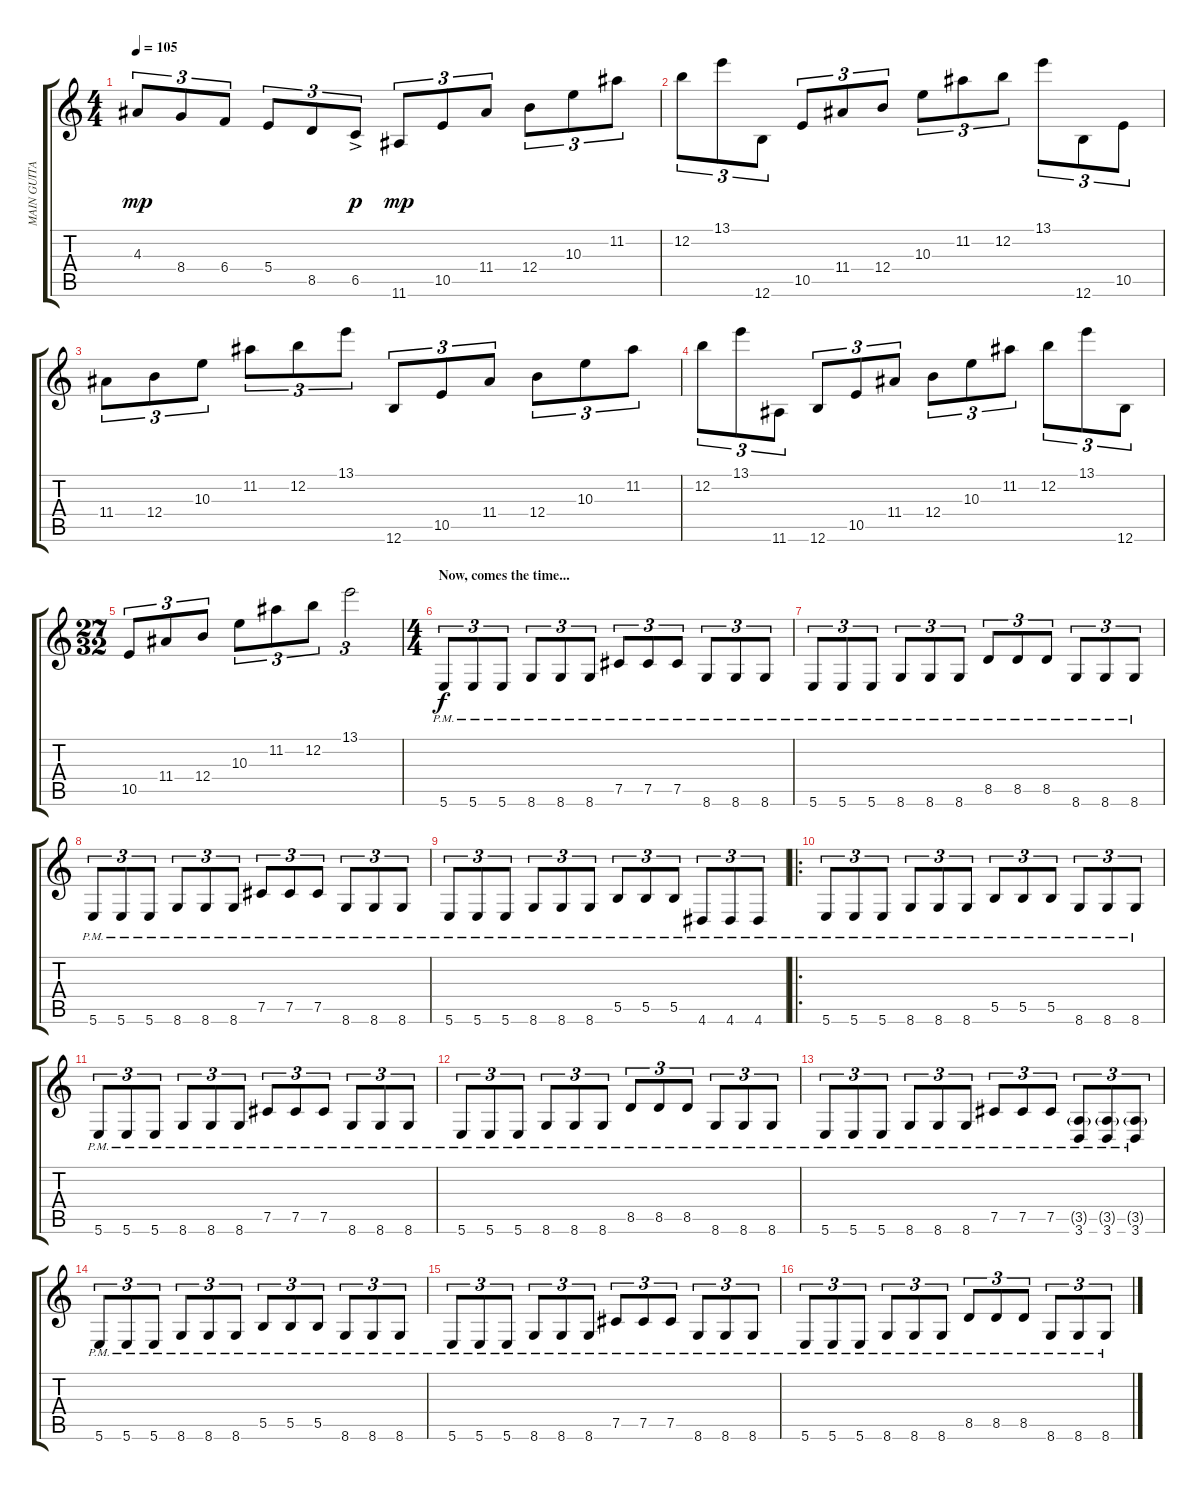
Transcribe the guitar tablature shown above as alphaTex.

\track ("MAIN GUITAR" "MAIN GUITA") {instrument distortionguitar}
\staff {score tabs}
\tuning (Eb4 B3 Gb3 B2 Gb2 B1) {hide}
\ts (4 4)
\tempo 105
\clef g2
\ks c
4.3.8{tu (3 2) dy mp} 8.4.8{tu (3 2)} 6.4.8{tu (3 2)} 5.4.8{tu (3 2)} 8.5.8{tu (3 2)} 6.5{ac}.8{tu (3 2) dy p} 11.6.8{tu (3 2) dy mp} 10.5.8{tu (3 2)} 11.4.8{tu (3 2)} 12.4.8{tu (3 2)} 10.3.8{tu (3 2)} 11.2.8{tu (3 2)} |
12.2.8{tu (3 2)} 13.1.8{tu (3 2)} 12.6.8{tu (3 2)} 10.5.8{tu (3 2)} 11.4.8{tu (3 2)} 12.4.8{tu (3 2)} 10.3.8{tu (3 2)} 11.2.8{tu (3 2)} 12.2.8{tu (3 2)} 13.1.8{tu (3 2)} 12.6.8{tu (3 2)} 10.5.8{tu (3 2)} |
11.4.8{tu (3 2)} 12.4.8{tu (3 2)} 10.3.8{tu (3 2)} 11.2.8{tu (3 2)} 12.2.8{tu (3 2)} 13.1.8{tu (3 2)} 12.6.8{tu (3 2)} 10.5.8{tu (3 2)} 11.4.8{tu (3 2)} 12.4.8{tu (3 2)} 10.3.8{tu (3 2)} 11.2.8{tu (3 2)} |
12.2.8{tu (3 2)} 13.1.8{tu (3 2)} 11.6.8{tu (3 2)} 12.6.8{tu (3 2)} 10.5.8{tu (3 2)} 11.4.8{tu (3 2)} 12.4.8{tu (3 2)} 10.3.8{tu (3 2)} 11.2.8{tu (3 2)} 12.2.8{tu (3 2)} 13.1.8{tu (3 2)} 12.6.8{tu (3 2)} |
\ts (27 32)
10.5.8{tu (3 2)} 11.4.8{tu (3 2)} 12.4.8{tu (3 2)} 10.3.8{tu (3 2)} 11.2.8{tu (3 2)} 12.2.8{tu (3 2)} 13.1.2{tu (3 2)} |
\ts (4 4)
\section ("" "Now, comes the time...")
5.6{pm}.8{tu (3 2) dy f} 5.6{pm}.8{tu (3 2)} 5.6{pm}.8{tu (3 2)} 8.6{pm}.8{tu (3 2)} 8.6{pm}.8{tu (3 2)} 8.6{pm}.8{tu (3 2)} 7.5{pm}.8{tu (3 2)} 7.5{pm}.8{tu (3 2)} 7.5{pm}.8{tu (3 2)} 8.6{pm}.8{tu (3 2)} 8.6{pm}.8{tu (3 2)} 8.6{pm}.8{tu (3 2)} |
5.6{pm}.8{tu (3 2)} 5.6{pm}.8{tu (3 2)} 5.6{pm}.8{tu (3 2)} 8.6{pm}.8{tu (3 2)} 8.6{pm}.8{tu (3 2)} 8.6{pm}.8{tu (3 2)} 8.5{pm}.8{tu (3 2)} 8.5{pm}.8{tu (3 2)} 8.5{pm}.8{tu (3 2)} 8.6{pm}.8{tu (3 2)} 8.6{pm}.8{tu (3 2)} 8.6{pm}.8{tu (3 2)} |
5.6{pm}.8{tu (3 2)} 5.6{pm}.8{tu (3 2)} 5.6{pm}.8{tu (3 2)} 8.6{pm}.8{tu (3 2)} 8.6{pm}.8{tu (3 2)} 8.6{pm}.8{tu (3 2)} 7.5{pm}.8{tu (3 2)} 7.5{pm}.8{tu (3 2)} 7.5{pm}.8{tu (3 2)} 8.6{pm}.8{tu (3 2)} 8.6{pm}.8{tu (3 2)} 8.6{pm}.8{tu (3 2)} |
5.6{pm}.8{tu (3 2)} 5.6{pm}.8{tu (3 2)} 5.6{pm}.8{tu (3 2)} 8.6{pm}.8{tu (3 2)} 8.6{pm}.8{tu (3 2)} 8.6{pm}.8{tu (3 2)} 5.5{pm}.8{tu (3 2)} 5.5{pm}.8{tu (3 2)} 5.5{pm}.8{tu (3 2)} 4.6{pm}.8{tu (3 2)} 4.6{pm}.8{tu (3 2)} 4.6{pm}.8{tu (3 2)} |
\ro
5.6{pm}.8{tu (3 2)} 5.6{pm}.8{tu (3 2)} 5.6{pm}.8{tu (3 2)} 8.6{pm}.8{tu (3 2)} 8.6{pm}.8{tu (3 2)} 8.6{pm}.8{tu (3 2)} 5.5{pm}.8{tu (3 2)} 5.5{pm}.8{tu (3 2)} 5.5{pm}.8{tu (3 2)} 8.6{pm}.8{tu (3 2)} 8.6{pm}.8{tu (3 2)} 8.6{pm}.8{tu (3 2)} |
5.6{pm}.8{tu (3 2)} 5.6{pm}.8{tu (3 2)} 5.6{pm}.8{tu (3 2)} 8.6{pm}.8{tu (3 2)} 8.6{pm}.8{tu (3 2)} 8.6{pm}.8{tu (3 2)} 7.5{pm}.8{tu (3 2)} 7.5{pm}.8{tu (3 2)} 7.5{pm}.8{tu (3 2)} 8.6{pm}.8{tu (3 2)} 8.6{pm}.8{tu (3 2)} 8.6{pm}.8{tu (3 2)} |
5.6{pm}.8{tu (3 2)} 5.6{pm}.8{tu (3 2)} 5.6{pm}.8{tu (3 2)} 8.6{pm}.8{tu (3 2)} 8.6{pm}.8{tu (3 2)} 8.6{pm}.8{tu (3 2)} 8.5{pm}.8{tu (3 2)} 8.5{pm}.8{tu (3 2)} 8.5{pm}.8{tu (3 2)} 8.6{pm}.8{tu (3 2)} 8.6{pm}.8{tu (3 2)} 8.6{pm}.8{tu (3 2)} |
5.6{pm}.8{tu (3 2)} 5.6{pm}.8{tu (3 2)} 5.6{pm}.8{tu (3 2)} 8.6{pm}.8{tu (3 2)} 8.6{pm}.8{tu (3 2)} 8.6{pm}.8{tu (3 2)} 7.5{pm}.8{tu (3 2)} 7.5{pm}.8{tu (3 2)} 7.5{pm}.8{tu (3 2)} (3.5{g pm} 3.6{pm}).8{tu (3 2)} (3.5{g pm} 3.6{pm}).8{tu (3 2)} (3.5{g pm} 3.6{pm}).8{tu (3 2)} |
5.6{pm}.8{tu (3 2)} 5.6{pm}.8{tu (3 2)} 5.6{pm}.8{tu (3 2)} 8.6{pm}.8{tu (3 2)} 8.6{pm}.8{tu (3 2)} 8.6{pm}.8{tu (3 2)} 5.5{pm}.8{tu (3 2)} 5.5{pm}.8{tu (3 2)} 5.5{pm}.8{tu (3 2)} 8.6{pm}.8{tu (3 2)} 8.6{pm}.8{tu (3 2)} 8.6{pm}.8{tu (3 2)} |
5.6{pm}.8{tu (3 2)} 5.6{pm}.8{tu (3 2)} 5.6{pm}.8{tu (3 2)} 8.6{pm}.8{tu (3 2)} 8.6{pm}.8{tu (3 2)} 8.6{pm}.8{tu (3 2)} 7.5{pm}.8{tu (3 2)} 7.5{pm}.8{tu (3 2)} 7.5{pm}.8{tu (3 2)} 8.6{pm}.8{tu (3 2)} 8.6{pm}.8{tu (3 2)} 8.6{pm}.8{tu (3 2)} |
5.6{pm}.8{tu (3 2)} 5.6{pm}.8{tu (3 2)} 5.6{pm}.8{tu (3 2)} 8.6{pm}.8{tu (3 2)} 8.6{pm}.8{tu (3 2)} 8.6{pm}.8{tu (3 2)} 8.5{pm}.8{tu (3 2)} 8.5{pm}.8{tu (3 2)} 8.5{pm}.8{tu (3 2)} 8.6{pm}.8{tu (3 2)} 8.6{pm}.8{tu (3 2)} 8.6{pm}.8{tu (3 2)}
